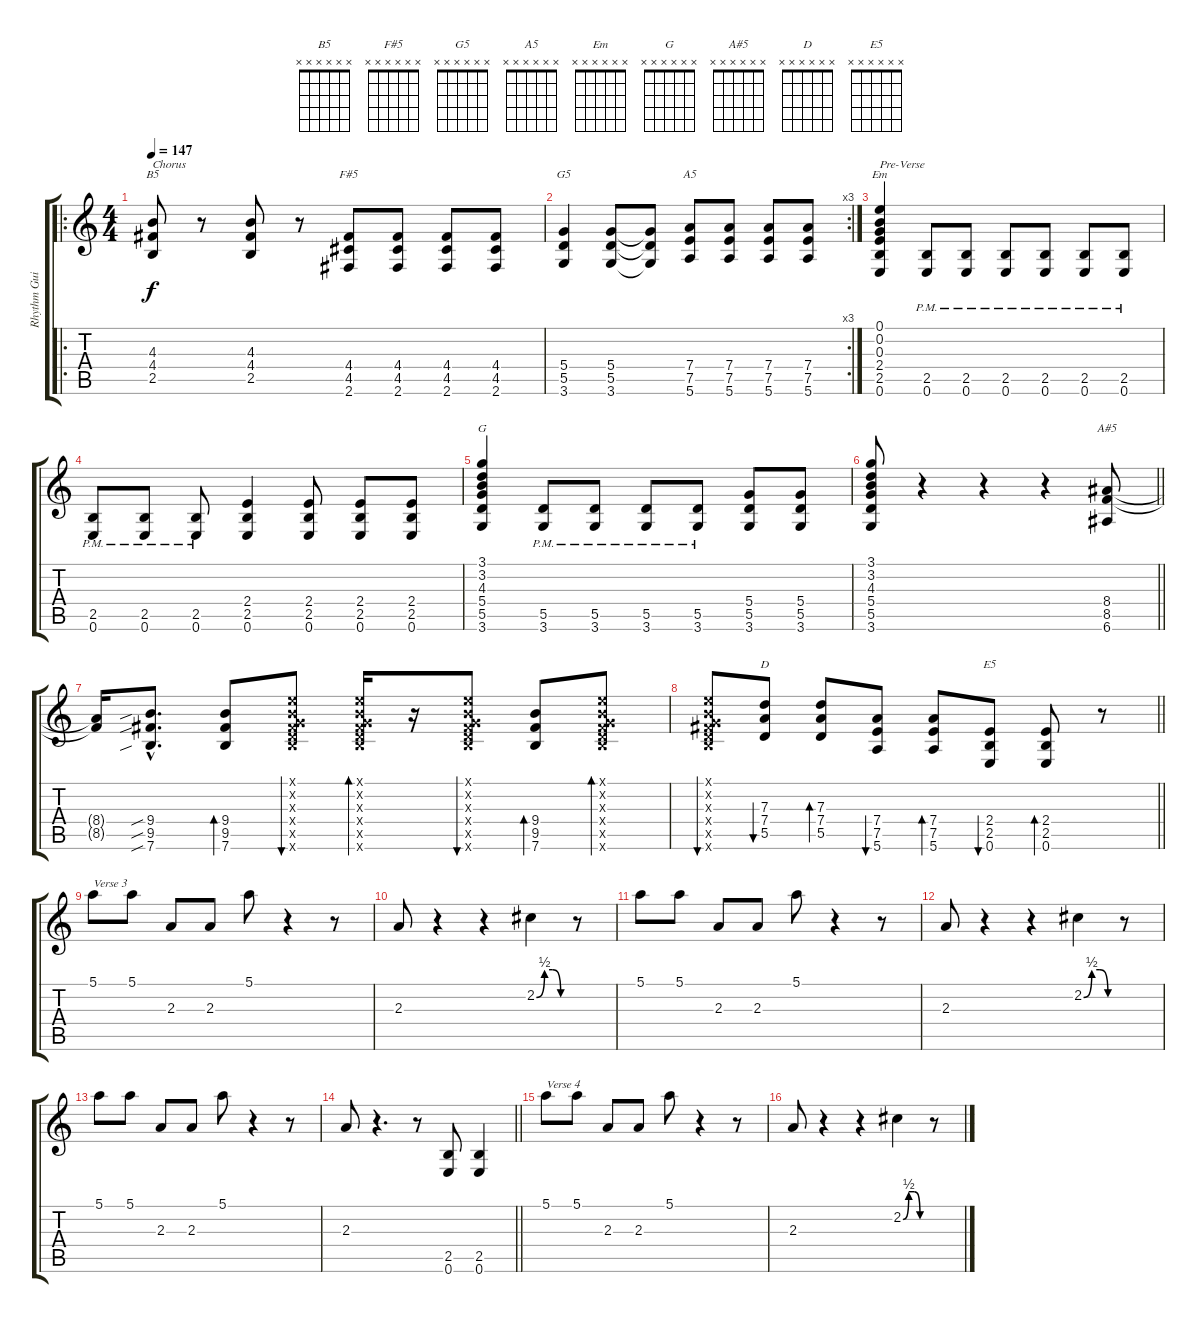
\track ("Rhythm Guitar" "Rhythm Gui") {instrument overdrivenguitar}
\staff {score tabs}
\tuning (E4 B3 G3 D3 A2 E2) {hide}
\chord ("B5" x x x x x x)
\chord ("F#5" x x x x x x)
\chord ("G5" x x x x x x)
\chord ("A5" x x x x x x)
\chord ("Em" x x x x x x)
\chord ("G" x x x x x x)
\chord ("A#5" x x x x x x)
\chord ("D" x x x x x x)
\chord ("E5" x x x x x x)
\ro
\ts (4 4)
\tempo 147
\clef g2
\ks c
(4.3 4.4 2.5).8{ch "B5" txt "Chorus" dy f} r.8 (4.3 4.4 2.5).8 r.8 (4.4 4.5 2.6).8{ch "F#5"} (4.4 4.5 2.6).8 (4.4 4.5 2.6).8 (4.4 4.5 2.6).8 |
\rc 3
(5.4 5.5 3.6).4{ch "G5"} (5.4 5.5 3.6).8 (5.4{t} 5.5{t} 3.6{t}).8 (7.4 7.5 5.6).8{ch "A5"} (7.4 7.5 5.6).8 (7.4 7.5 5.6).8 (7.4 7.5 5.6).8 |
(0.1 0.2 0.3 2.4 2.5 0.6).4{ch "Em" txt "Pre-Verse"} (2.5{pm} 0.6{pm}).8 (2.5{pm} 0.6{pm}).8 (2.5{pm} 0.6{pm}).8 (2.5{pm} 0.6{pm}).8 (2.5{pm} 0.6{pm}).8 (2.5{pm} 0.6{pm}).8 |
(2.5{pm} 0.6{pm}).8 (2.5{pm} 0.6{pm}).8 (2.5{pm} 0.6{pm}).8 (2.4 2.5 0.6).4 (2.4 2.5 0.6).8 (2.4 2.5 0.6).8 (2.4 2.5 0.6).8 |
(3.1 3.2 4.3 5.4 5.5 3.6).4{ch "G"} (5.5{pm} 3.6{pm}).8 (5.5{pm} 3.6{pm}).8 (5.5{pm} 3.6{pm}).8 (5.5{pm} 3.6{pm}).8 (5.4 5.5 3.6).8 (5.4 5.5 3.6).8 |
\barLineRight lightlight
(3.1 3.2 4.3 5.4 5.5 3.6).8 r.4 r.4 r.4 (8.4 8.5 6.6).8{ch "A#5"} |
(8.4{t} 8.5{t}).16 (9.4{sib hac} 9.5{sib hac} 7.6{sib hac}).8{d} (9.4 9.5 7.6).8{bd 30} (0.1{x} 0.2{x} 0.3{x} 0.4{x} 9.5{x} 7.6{x}).8{bu 30} (0.1{x} 0.2{x} 0.3{x} 0.4{x} 9.5{x} 7.6{x}).16{bd 30} r.16 (0.1{x} 0.2{x} 0.3{x} 0.4{x} 9.5{x} 7.6{x}).8{bu 30} (9.4 9.5 7.6).8{bd 30} (0.1{x} 0.2{x} 0.3{x} 0.4{x} 9.5{x} 7.6{x}).8{bd 30} |
\barLineRight lightlight
(0.1{x} 0.2{x} 0.3{x} 0.4{x} 9.5{x} 7.6{x}).8{bu 30} (7.3 7.4 5.5).8{bu 30 ch "D"} (7.3 7.4 5.5).8{bd 30} (7.4 7.5 5.6).8{bu 30} (7.4 7.5 5.6).8{bd 30} (2.4 2.5 0.6).8{bu 30 ch "E5"} (2.4 2.5 0.6).8{bd 30} r.8 |
5.1.8{txt "Verse 3"} 5.1.8 2.3.8 2.3.8 5.1.8 r.4 r.8 |
2.3.8 r.4 r.4 2.2{be (custom 0 0 15 2 30 2 45 0 60 0)}.4 r.8 |
5.1.8 5.1.8 2.3.8 2.3.8 5.1.8 r.4 r.8 |
2.3.8 r.4 r.4 2.2{be (custom 0 0 15 2 30 2 45 0 60 0)}.4 r.8 |
5.1.8 5.1.8 2.3.8 2.3.8 5.1.8 r.4 r.8 |
\barLineRight lightlight
2.3.8 r.4{d} r.8 (2.5 0.6).8 (2.5 0.6).4 |
5.1.8{txt "Verse 4"} 5.1.8 2.3.8 2.3.8 5.1.8 r.4 r.8 |
2.3.8 r.4 r.4 2.2{be (custom 0 0 15 2 30 2 45 0 60 0)}.4 r.8
